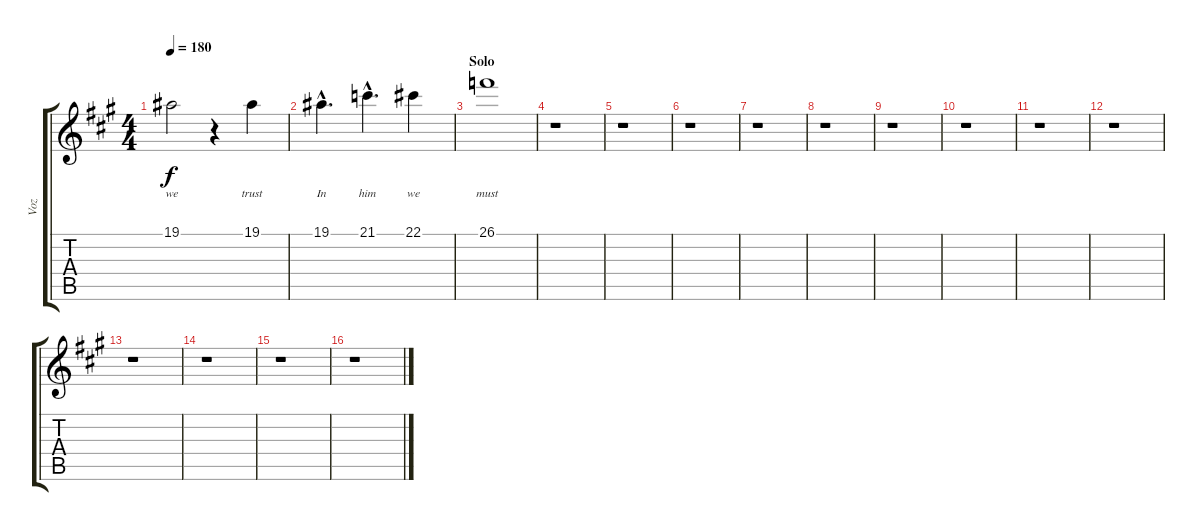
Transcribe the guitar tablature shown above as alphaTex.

\track ("Voz" "Voz") {instrument choiraahs}
\staff {score tabs}
\tuning (Eb4 Bb3 Gb3 Db3 Ab2 Eb2) {hide}
\ts (4 4)
\tempo 180
\clef g2
\ks a
19.1.2{lyrics (0 "we") lyrics (1 "") lyrics (2 "") lyrics (3 "") lyrics (4 "") dy f} r.4 19.1.4{lyrics (0 "trust") lyrics (1 "") lyrics (2 "") lyrics (3 "") lyrics (4 "")} |
19.1{hac}.4{d lyrics (0 "In") lyrics (1 "") lyrics (2 "") lyrics (3 "") lyrics (4 "")} 21.1{hac}.4{d lyrics (0 "him") lyrics (1 "") lyrics (2 "") lyrics (3 "") lyrics (4 "")} 22.1.4{lyrics (0 "we") lyrics (1 "") lyrics (2 "") lyrics (3 "") lyrics (4 "")} |
\section ("" "Solo")
26.1.1{lyrics (0 "must") lyrics (1 "") lyrics (2 "") lyrics (3 "") lyrics (4 "")} |
r.1 |
r.1 |
r.1 |
r.1 |
r.1 |
r.1 |
r.1 |
r.1 |
r.1 |
r.1 |
r.1 |
r.1 |
r.1
